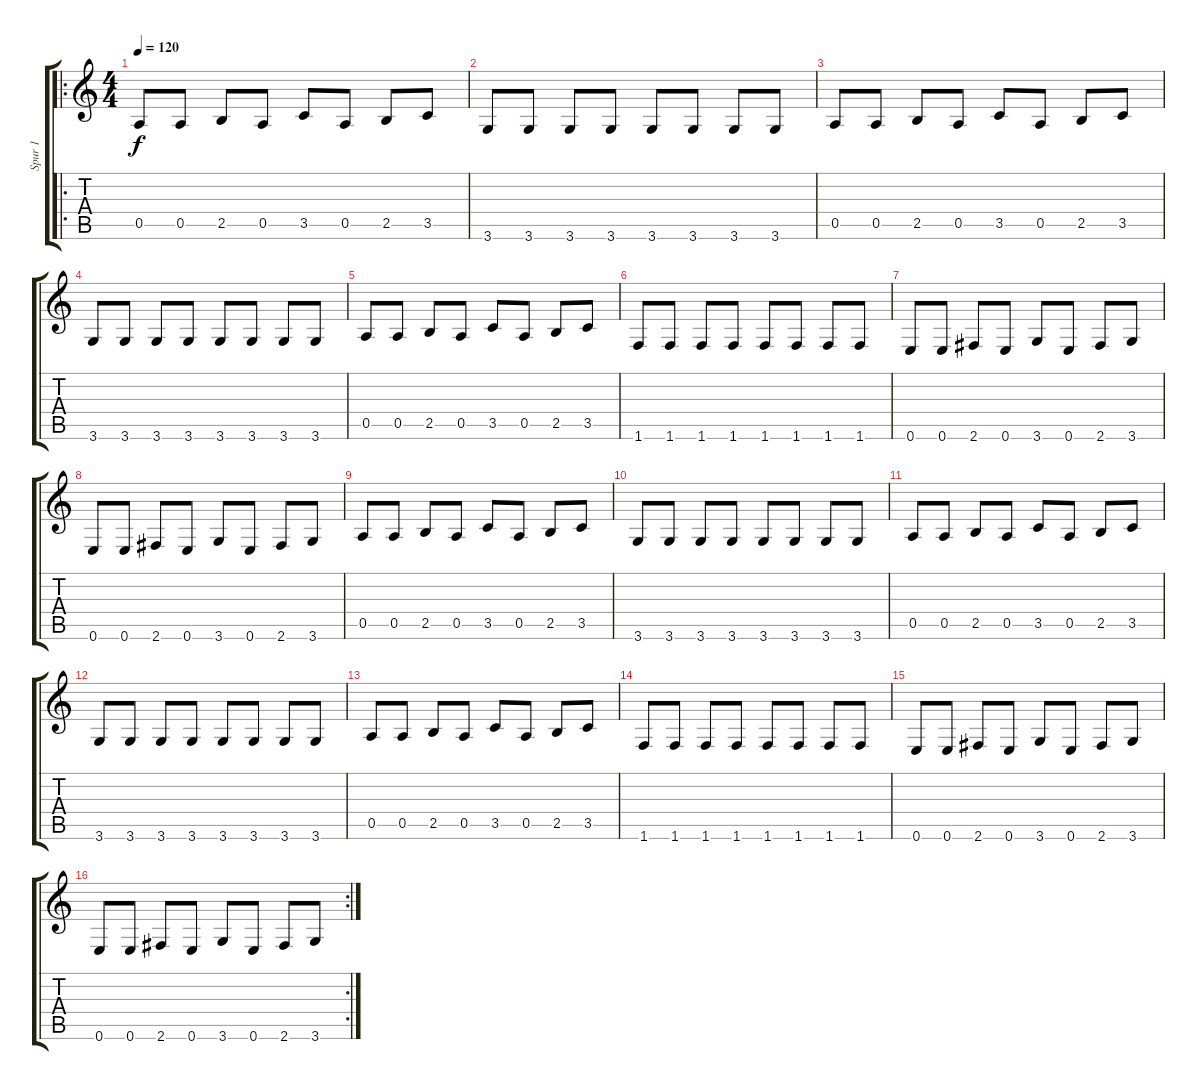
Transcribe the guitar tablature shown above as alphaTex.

\track ("Spur 1" "Spur 1") {instrument electricbassfinger}
\staff {score tabs}
\tuning (E4 B3 G3 D3 A2 E2) {hide}
\ro
\ts (4 4)
\tempo 120
\clef g2
\ks c
0.5.8{dy f instrument electricbassfinger} 0.5.8 2.5.8 0.5.8 3.5.8 0.5.8 2.5.8 3.5.8 |
3.6.8 3.6.8 3.6.8 3.6.8 3.6.8 3.6.8 3.6.8 3.6.8 |
0.5.8 0.5.8 2.5.8 0.5.8 3.5.8 0.5.8 2.5.8 3.5.8 |
3.6.8 3.6.8 3.6.8 3.6.8 3.6.8 3.6.8 3.6.8 3.6.8 |
0.5.8 0.5.8 2.5.8 0.5.8 3.5.8 0.5.8 2.5.8 3.5.8 |
1.6.8 1.6.8 1.6.8 1.6.8 1.6.8 1.6.8 1.6.8 1.6.8 |
0.6.8 0.6.8 2.6.8 0.6.8 3.6.8 0.6.8 2.6.8 3.6.8 |
0.6.8 0.6.8 2.6.8 0.6.8 3.6.8 0.6.8 2.6.8 3.6.8 |
0.5.8 0.5.8 2.5.8 0.5.8 3.5.8 0.5.8 2.5.8 3.5.8 |
3.6.8 3.6.8 3.6.8 3.6.8 3.6.8 3.6.8 3.6.8 3.6.8 |
0.5.8 0.5.8 2.5.8 0.5.8 3.5.8 0.5.8 2.5.8 3.5.8 |
3.6.8 3.6.8 3.6.8 3.6.8 3.6.8 3.6.8 3.6.8 3.6.8 |
0.5.8 0.5.8 2.5.8 0.5.8 3.5.8 0.5.8 2.5.8 3.5.8 |
1.6.8 1.6.8 1.6.8 1.6.8 1.6.8 1.6.8 1.6.8 1.6.8 |
0.6.8 0.6.8 2.6.8 0.6.8 3.6.8 0.6.8 2.6.8 3.6.8 |
\rc 2
0.6.8 0.6.8 2.6.8 0.6.8 3.6.8 0.6.8 2.6.8 3.6.8
